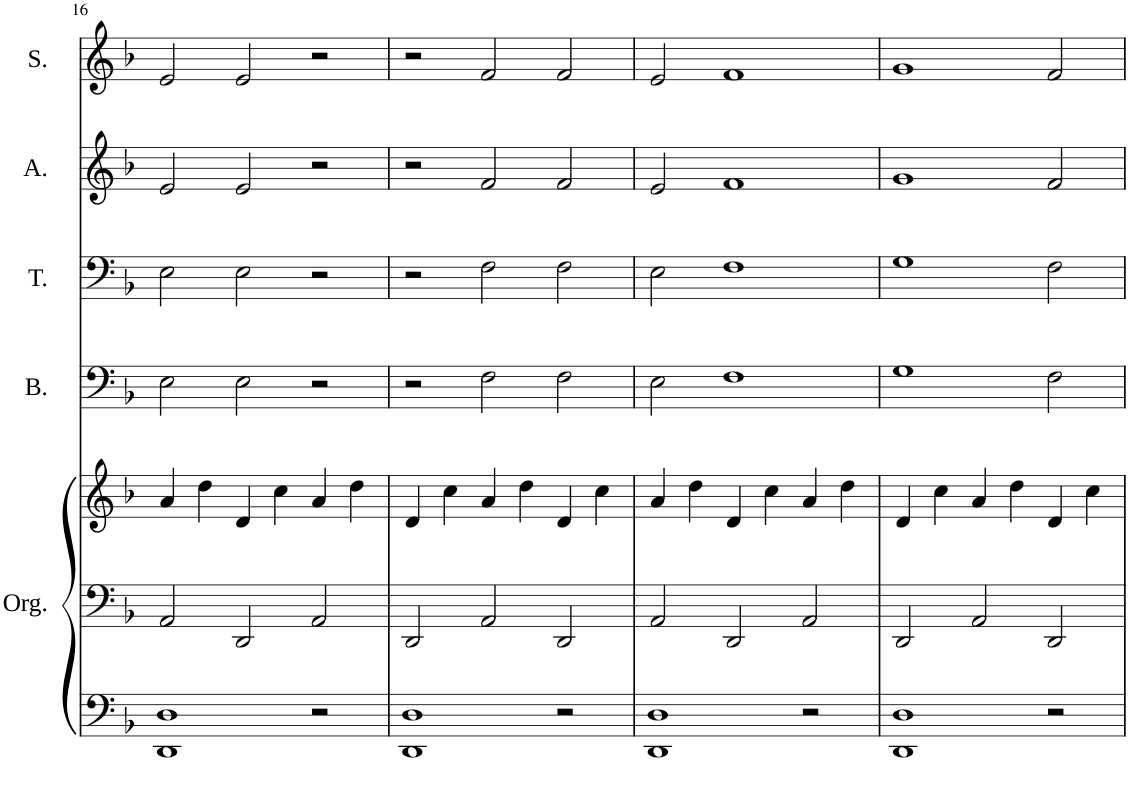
**kern	**kern	**kern	**kern	**kern	**kern	**kern
*part5	*part5	*part5	*part4	*part3	*part2	*part1
*staff7	*staff6	*staff5	*staff4	*staff3	*staff2	*staff1
*I"Organ	*	*	*I"Bass	*I"Tenor	*I"Alto	*I"Soprano
*I'Org.	*	*	*I'B.	*I'T.	*I'A.	*I'S.
!!LO:PB:g=z
*clefF4	*clefF4	*clefG2	*clefF4	*clefF4	*clefG2	*clefG2
*k[b-]	*k[b-]	*k[b-]	*k[b-]	*k[b-]	*k[b-]	*k[b-]
*M6/4	*M6/4	*M6/4	*M6/4	*M6/4	*M6/4	*M6/4
=16	=16	=16	=16	=16	=16	=16
1DD 1D	2AA/	4a/	2E\	2E\	2e/	2e/
.	.	4dd\	.	.	.	.
.	2DD/	4d/	2E\	2E\	2e/	2e/
.	.	4cc\	.	.	.	.
2r	2AA/	4a/	2r	2r	2r	2r
.	.	4dd\	.	.	.	.
=17	=17	=17	=17	=17	=17	=17
1DD 1D	2DD/	4d/	2r	2r	2r	2r
.	.	4cc\	.	.	.	.
.	2AA/	4a/	2F\	2F\	2f/	2f/
.	.	4dd\	.	.	.	.
2r	2DD/	4d/	2F\	2F\	2f/	2f/
.	.	4cc\	.	.	.	.
=18	=18	=18	=18	=18	=18	=18
1DD 1D	2AA/	4a/	2E\	2E\	2e/	2e/
.	.	4dd\	.	.	.	.
.	2DD/	4d/	1F	1F	1f	1f
.	.	4cc\	.	.	.	.
2r	2AA/	4a/	.	.	.	.
.	.	4dd\	.	.	.	.
=19	=19	=19	=19	=19	=19	=19
1DD 1D	2DD/	4d/	1G	1G	1g	1g
.	.	4cc\	.	.	.	.
.	2AA/	4a/	.	.	.	.
.	.	4dd\	.	.	.	.
2r	2DD/	4d/	2F\	2F\	2f/	2f/
.	.	4cc\	.	.	.	.
=	=	=	=	=	=	=
*-	*-	*-	*-	*-	*-	*-
